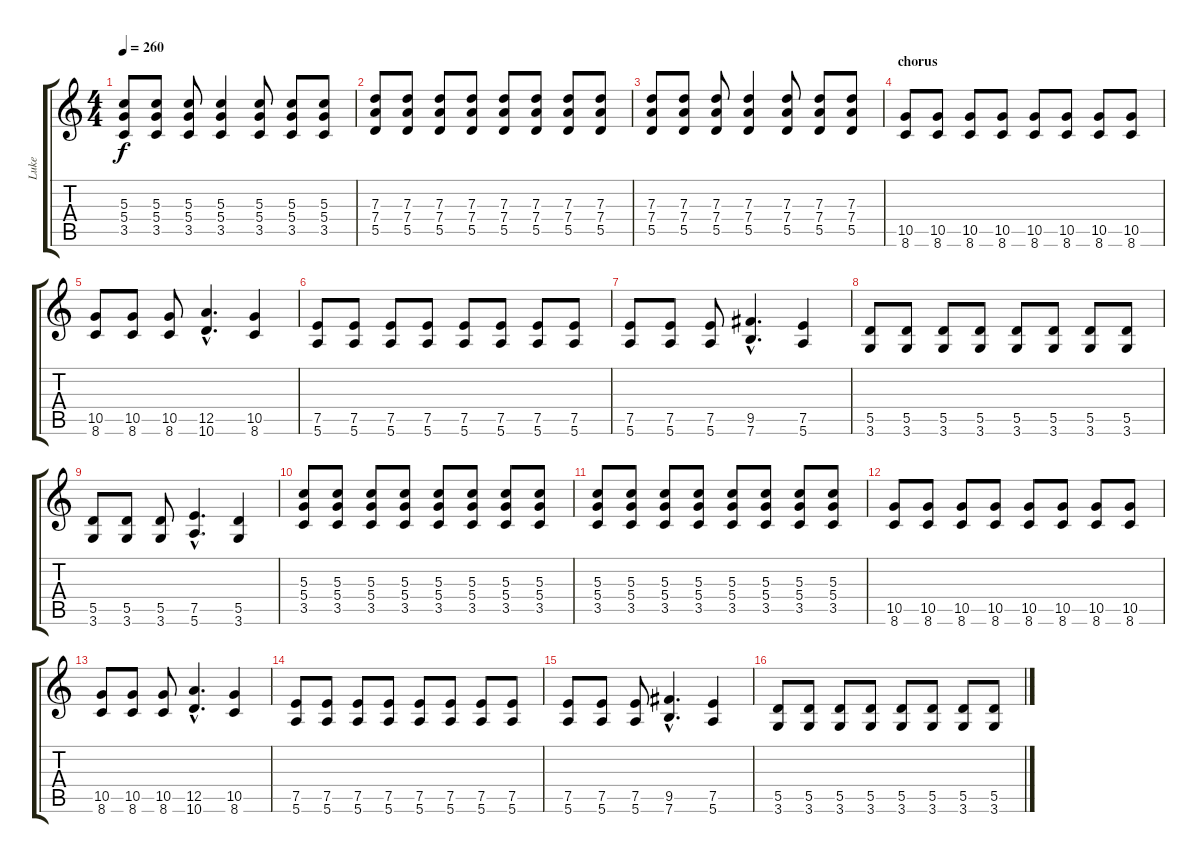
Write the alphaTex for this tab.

\track ("Luke" "Luke") {instrument overdrivenguitar}
\staff {score tabs}
\tuning (E4 B3 G3 D3 A2 E2) {hide}
\ts (4 4)
\tempo 260
\clef g2
\ks c
(5.3 5.4 3.5).8{dy f} (5.3 5.4 3.5).8 (5.3 5.4 3.5).8 (5.3 5.4 3.5).4 (5.3 5.4 3.5).8 (5.3 5.4 3.5).8 (5.3 5.4 3.5).8 |
(7.3 7.4 5.5).8 (7.3 7.4 5.5).8 (7.3 7.4 5.5).8 (7.3 7.4 5.5).8 (7.3 7.4 5.5).8 (7.3 7.4 5.5).8 (7.3 7.4 5.5).8 (7.3 7.4 5.5).8 |
(7.3 7.4 5.5).8 (7.3 7.4 5.5).8 (7.3 7.4 5.5).8 (7.3 7.4 5.5).4 (7.3 7.4 5.5).8 (7.3 7.4 5.5).8 (7.3 7.4 5.5).8 |
\section ("" "chorus")
(10.5 8.6).8 (10.5 8.6).8 (10.5 8.6).8 (10.5 8.6).8 (10.5 8.6).8 (10.5 8.6).8 (10.5 8.6).8 (10.5 8.6).8 |
(10.5 8.6).8 (10.5 8.6).8 (10.5 8.6).8 (12.5{hac} 10.6{hac}).4{d} (10.5 8.6).4 |
(7.5 5.6).8 (7.5 5.6).8 (7.5 5.6).8 (7.5 5.6).8 (7.5 5.6).8 (7.5 5.6).8 (7.5 5.6).8 (7.5 5.6).8 |
(7.5 5.6).8 (7.5 5.6).8 (7.5 5.6).8 (9.5{hac} 7.6{hac}).4{d} (7.5 5.6).4 |
(5.5 3.6).8 (5.5 3.6).8 (5.5 3.6).8 (5.5 3.6).8 (5.5 3.6).8 (5.5 3.6).8 (5.5 3.6).8 (5.5 3.6).8 |
(5.5 3.6).8 (5.5 3.6).8 (5.5 3.6).8 (7.5{hac} 5.6{hac}).4{d} (5.5 3.6).4 |
(5.3 5.4 3.5).8 (5.3 5.4 3.5).8 (5.3 5.4 3.5).8 (5.3 5.4 3.5).8 (5.3 5.4 3.5).8 (5.3 5.4 3.5).8 (5.3 5.4 3.5).8 (5.3 5.4 3.5).8 |
(5.3 5.4 3.5).8 (5.3 5.4 3.5).8 (5.3 5.4 3.5).8 (5.3 5.4 3.5).8 (5.3 5.4 3.5).8 (5.3 5.4 3.5).8 (5.3 5.4 3.5).8 (5.3 5.4 3.5).8 |
(10.5 8.6).8 (10.5 8.6).8 (10.5 8.6).8 (10.5 8.6).8 (10.5 8.6).8 (10.5 8.6).8 (10.5 8.6).8 (10.5 8.6).8 |
(10.5 8.6).8 (10.5 8.6).8 (10.5 8.6).8 (12.5{hac} 10.6{hac}).4{d} (10.5 8.6).4 |
(7.5 5.6).8 (7.5 5.6).8 (7.5 5.6).8 (7.5 5.6).8 (7.5 5.6).8 (7.5 5.6).8 (7.5 5.6).8 (7.5 5.6).8 |
(7.5 5.6).8 (7.5 5.6).8 (7.5 5.6).8 (9.5{hac} 7.6{hac}).4{d} (7.5 5.6).4 |
(5.5 3.6).8 (5.5 3.6).8 (5.5 3.6).8 (5.5 3.6).8 (5.5 3.6).8 (5.5 3.6).8 (5.5 3.6).8 (5.5 3.6).8
